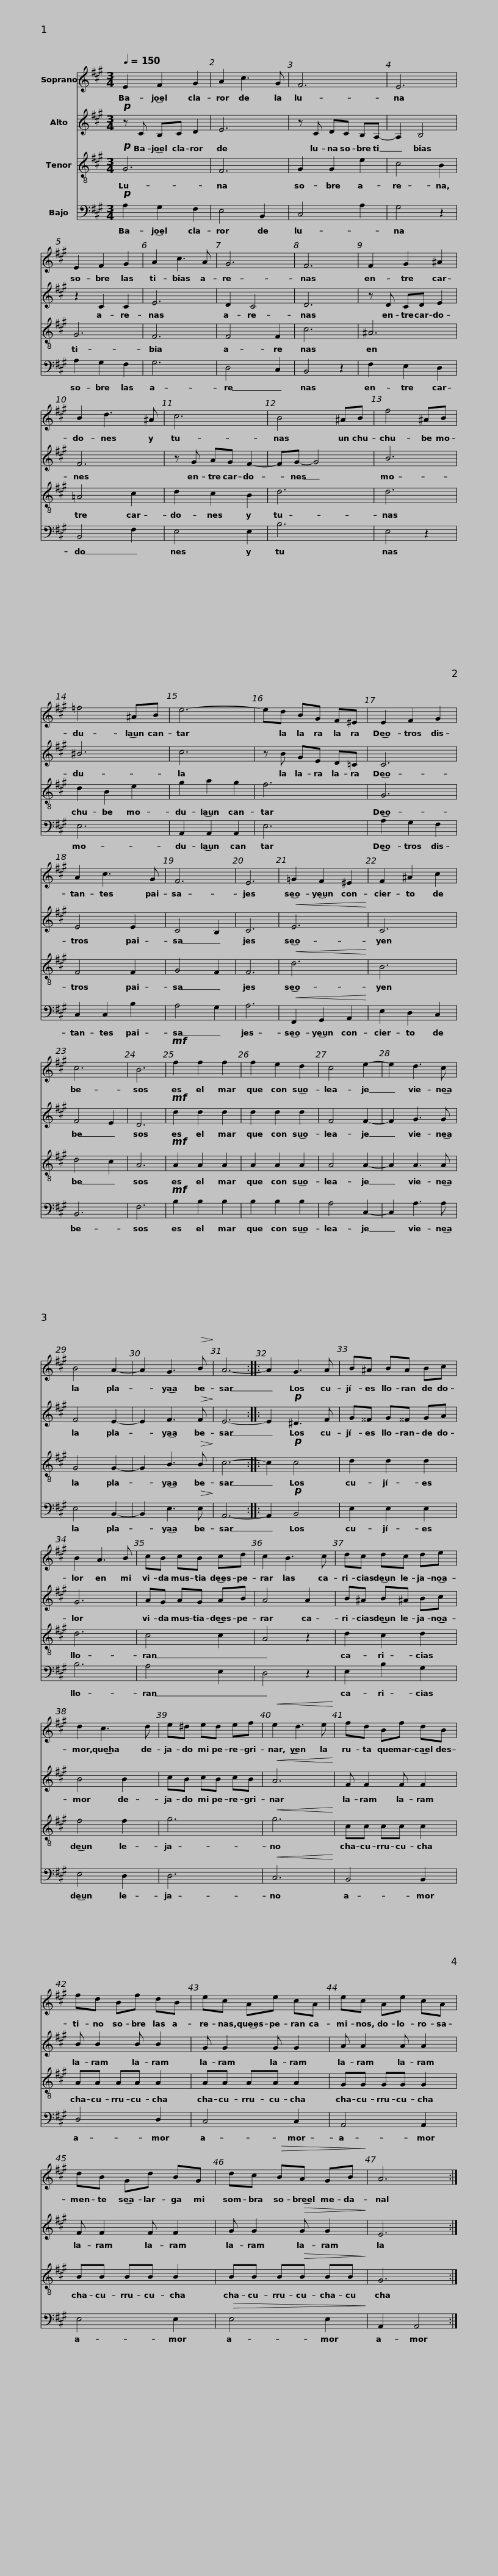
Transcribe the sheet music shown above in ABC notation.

X:1
%%score 1 2 3 4
L:1/8
Q:1/4=150
M:3/4
I:linebreak $
K:A
V:1 treble
V:2 treble
V:3 treble-8
V:4 bass
V:1
 E2 F2 G2 | A2 c3 G | F6 | E6 | E2 F2 G2 | %5
 A2 c3 A | G6 | F6 | F2 G2 ^A2 |$ B2 d3 ^A | %10
 c6 | B4 ^AB | f4 ^AB | =f4 ^AB | e6- | %15
 ed BG F^E | E2 F2 G2 | A2 c3 G |$ F6 | E6 | %20
 =G2 F2 ^E2 | F2 ^A2 c2 | c6 | B6 |!mf! f2 f2 f2 | %25
 f2 e2 d2 | c4 e2- | e2 d3 c | B4 A2- | A2 G3!>(! B!>)! | %30
 A6- :: A2 G3 A |$ B^A BA Bc | B2 A3 B | cB cB cd | %35
 c2 B3 c | dc dc de | d2 c3 d | e^d ed ef |$!<(! e2 d3 e!<)! | %40
 fd Bf dB | fd Bf dB | ec Ae cA | ec Ae cA | dB Gd BG |$ %45
 dc!>(! BA GB!>)! | A6 :| %47
V:2
!p! z C B,C D2 | E6 | z C DC B,A,- | A,2 B,4 | z2 C2 C2 | %5
 E6 | D2 C4 | D6 | z D CD E2 |$ F6 | %10
 z G AG F2- | FG- G4 | B6 | ^B6 | c6 | %15
 z B GE D=C | C6 | E4 E2 |$ C4 B,2 | C6 | %20
!<(! E6!<)! | C6 | F4 E2 | D6 |!mf! d2 d2 d2 | %25
 d2 d2 d2 | F4 F2- | F2 G3 G | F4 E2- | E2 F3!>(! F!>)! | %30
 E6- :: E2!p! ^D3 F |$ G^^F G^^F GA | G6 | AG AG AB | %35
 A4 A2 | B^A B^A Bc | B4 B2 | cB cB cB |$!<(! A6!<)! | %40
 F F2 F F2 | B B2 B B2 | G G2 G G2 | A A2 A A2 | F F2 F F2 |$ %45
 G G2!>(! G G2!>)! | E6 :| %47
V:3
!p! G6 | F6 | G2 G2 e2 | c4 B2 | G6 | %5
 F6 | F4 F2 | c6 | ^A6 |$ =A4 c2 | %10
 d2 c2 B2 | d6 | d6 | d2 B2 e2 | g2 a2 g2 | %15
 f6 | G6 | F4 F2 |$ G4 F2 | F6 | %20
!<(! d6!<)! | B6 | d4 c2 | A6 |!mf! A2 A2 A2 | %25
 A2 A2 A2 | A4 A2- | A2 A3 A | G4 G2- | G2 B3!>(! B!>)! | %30
 c6- :: c2!p! c4 |$ d2 d2 d2 | d6 | c4 c2 | %35
 A4 z2 | d2 c2 d2 | f4 f2 | g6 |$!<(! g6!<)! | %40
 cc cc c2 | AA AA A2 | AA AA A2 | GG GG G2 | BB BB B2 |$ %45
 BB B!>(!B BB!>)! | G6 :| %47
V:4
!p! A,2 G,2 F,2 | E,4 B,,2 | C,4 A,2 | G,4 z2 | A,2 G,2 F,2 | %5
 G,6 | D,4 C,2 | B,,4 z2 | F,2 E,2 D,2 |$ B,,4 F,2 | %10
 E,4 E,2 | B,6 | E,4 z2 | E,6 | A,,2 A,,2 A,,2 | %15
 E,6 | A,2 G,2 F,2 | C,2 C,2 B,2 |$ A,4 G,2 | A,6 | %20
!<(! F,,2 G,,2 A,,2!<)! | E,2 D,2 C,2 | B,,6 | F,6 |!mf! B,2 B,2 B,2 | %25
 B,2 B,2 B,2 | A,4 C,2- | C,2 A,3 A, | E,4 B,,2- | B,,2 E,3!>(! E,!>)! | %30
 A,,6- :: A,,2!p! B,,4 |$ E,2 E,2 E,2 | B,6 | A,4 E,2 | %35
 D,4 z2 | E,2 B,2 G,2 | E,4 D,2 | D,6 |$!<(! C,6!<)! | %40
 B,,4 B,,2 | D,4 D,2 | C,4 C,2 | A,,4 A,,2 | E,4 E,2 |$ %45
!>(! E,4 E,2!>)! | A,,2 A,,4 :| %47
